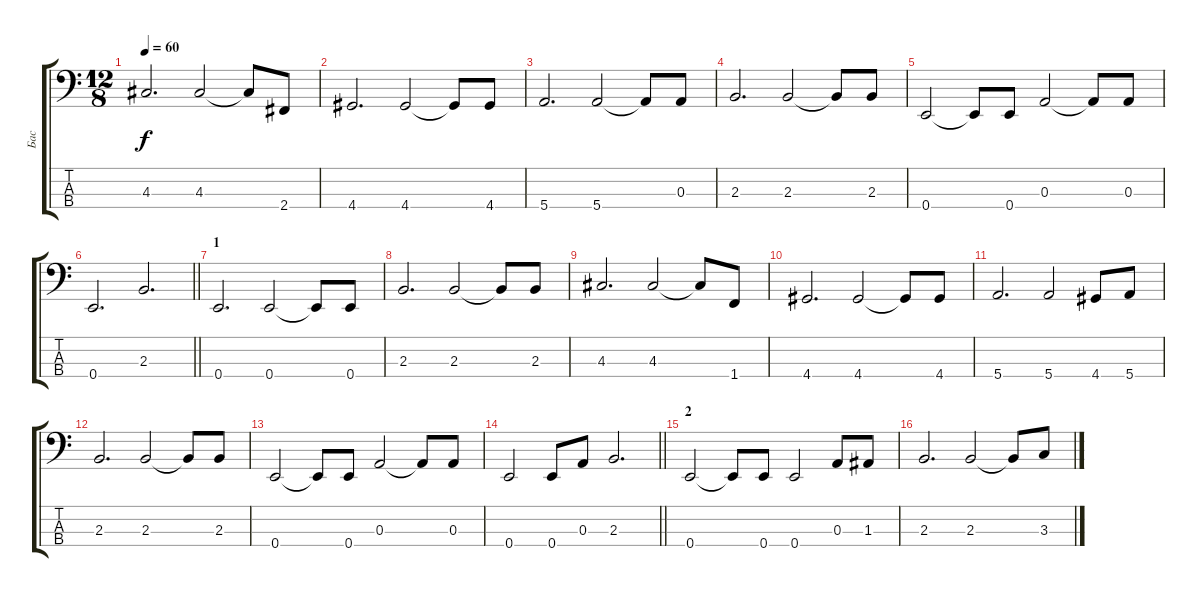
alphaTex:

\track ("Бас" "Бас") {instrument electricbassfinger}
\staff {score tabs}
\tuning (G2 D2 A1 E1) {hide}
\ts (12 8)
\tempo 60
\clef f4
\ks c
4.3.2{d dy f} 4.3.2 4.3{t}.8 2.4.8 |
4.4.2{d} 4.4.2 4.4{t}.8 4.4.8 |
5.4.2{d} 5.4.2 5.4{t}.8 0.3.8 |
2.3.2{d} 2.3.2 2.3{t}.8 2.3.8 |
0.4.2 0.4{t}.8 0.4.8 0.3.2 0.3{t}.8 0.3.8 |
\barLineRight lightlight
0.4.2{d} 2.3.2{d} |
\section ("" "1")
0.4.2{d} 0.4.2 0.4{t}.8 0.4.8 |
2.3.2{d} 2.3.2 2.3{t}.8 2.3.8 |
4.3.2{d} 4.3.2 4.3{t}.8 1.4.8 |
4.4.2{d} 4.4.2 4.4{t}.8 4.4.8 |
5.4.2{d} 5.4.2 4.4.8 5.4.8 |
2.3.2{d} 2.3.2 2.3{t}.8 2.3.8 |
0.4.2 0.4{t}.8 0.4.8 0.3.2 0.3{t}.8 0.3.8 |
\barLineRight lightlight
0.4.2 0.4.8 0.3.8 2.3.2{d} |
\section ("" "2")
0.4.2 0.4{t}.8 0.4.8 0.4.2 0.3.8 1.3.8 |
2.3.2{d} 2.3.2 2.3{t}.8 3.3.8
